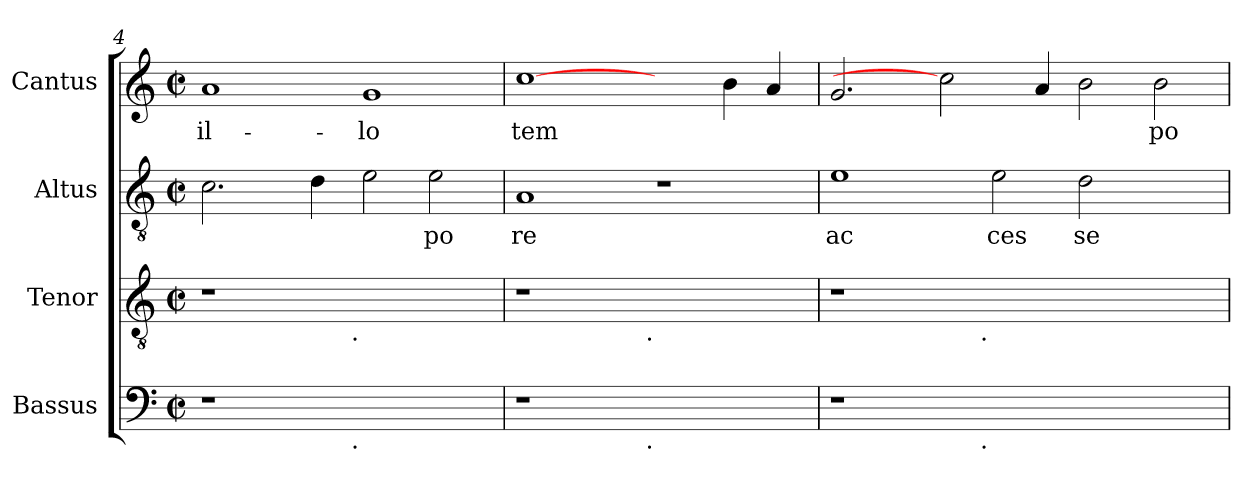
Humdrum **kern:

**kern	**kern	**kern	**text	**kern	**text
*part4	*part3	*part2	*part2	*part1	*part1
*staff4	*staff3	*staff2	*staff2	*staff1	*staff1
*I"Bassus	*I"Tenor	*I"Altus	*	*I"Cantus	*
*clefF4	*clefGv2	*clefGv2	*	*clefG2	*
*k[]	*k[]	*k[]	*	*k[]	*
*C:	*C:	*C:	*	*C:	*
*M2/2	*M2/2	*M2/2	*	*M2/2	*
*met(c|)	*met(c|)	*met(c|)	*	*met(c|)	*
=4	=4	=4	=4	=4	=4
!	!	!	!LO:LY:b:cj	!	!LO:LY:b:cj
*^	*^	*	*	*	*
1r	2ryy	1r	2ryy	2.c\	.	1a	il-
.	4...ryy	.	4...ryy	.	.	.	.
!	!	!	!	!	!LO:LY:b:cj	!	!
.	.	.	.	4d\	.	.	.
!	!	!	!LO:TX:b:t=.	!	!	!	!
!	!LO:TX:b:t=.	!	!	!	!	!	!
.	1ryy	.	1ryy	.	.	.	.
!	!	!	!	!	!LO:LY:b:cj	!	!LO:LY:b:cj
1ryy	.	1ryy	.	2e\	.	1g	-lo
!	!	!	!	!	!LO:LY:b:cj	!	!
.	.	.	.	2e\	po	.	.
.	32ryy	.	32ryy	.	.	.	.
=5	=5	=5	=5	=5	=5	=5	=5
!	!	!	!	!	!LO:LY:b:cj	!	!LO:LY:b:cj
1r	2ryy	1r	2ryy	1A	re	[1cc	tem-
.	4...ryy	.	4...ryy	.	.	.	.
!	!	!	!LO:TX:b:t=.	!	!	!	!
!	!LO:TX:b:t=.	!	!	!	!	!	!
.	1ryy	.	1ryy	.	.	.	.
1ryy	.	1ryy	.	1r	.	2ryy	.
!	!	!	!	!	!	!	!LO:LY:b:cj
.	.	.	.	.	.	4b\	--
!	!	!	!	!	!	!	!LO:LY:b:cj
.	.	.	.	.	.	4a/	--
.	32ryy	.	32ryy	.	.	.	.
=6	=6	=6	=6	=6	=6	=6	=6
!	!	!	!	!	!LO:LY:b:cj	!	!LO:LY:b:cj
1r	2ryy	1r	2ryy	1e	ac	2.g/	--
.	4...ryy	.	4...ryy	.	.	.	.
.	.	.	.	.	.	2cc]	.
!	!	!	!LO:TX:b:t=.	!	!	!	!
!	!LO:TX:b:t=.	!	!	!	!	!	!
.	1ryy	.	1ryy	.	.	.	.
!	!	!	!	!	!LO:LY:b:cj	!	!
1.ryy	.	1.ryy	.	2e\	ces	.	.
!	!	!	!	!	!	!	!LO:LY:b:cj
.	.	.	.	.	.	4a/	--
!	!	!	!	!	!LO:LY:b:cj	!	!LO:LY:b:cj
.	.	.	.	2d\	se	2b\	--
.	2ryy	.	2ryy	.	.	.	.
!	!	!	!	!	!	!	!LO:LY:b:cj
.	.	.	.	2ryy	.	2b\	-po-
.	32ryy	.	32ryy	.	.	.	.
*v	*v	*	*	*	*	*	*
*	*v	*v	*	*	*	*
=	=	=	=	=	=
*-	*-	*-	*-	*-	*-
